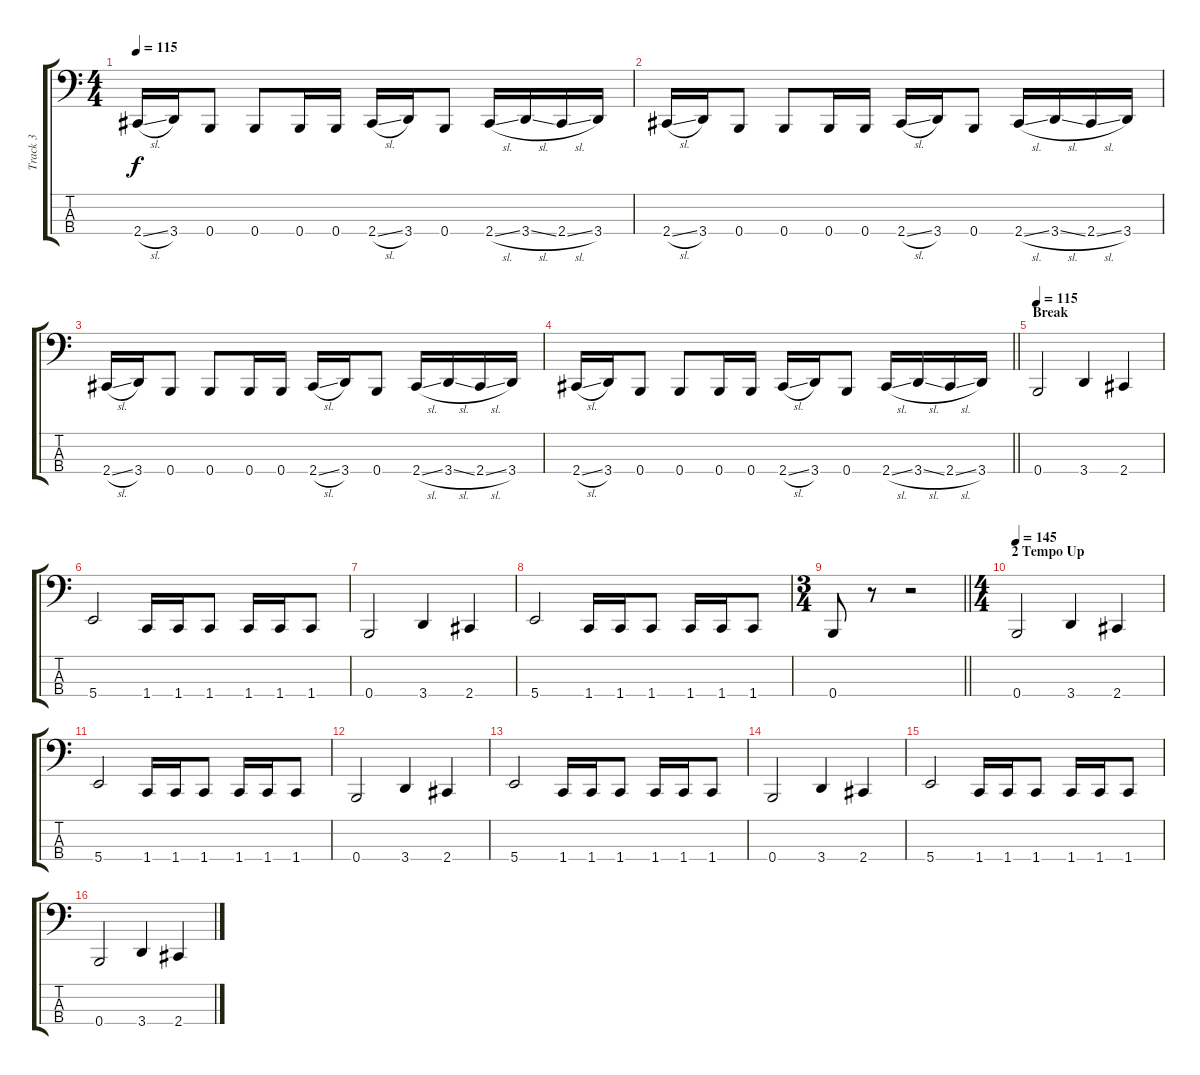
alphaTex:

\track ("Track 3" "Track 3") {instrument electricbasspick}
\staff {score tabs}
\tuning (D2 A1 E1 B0) {hide}
\ts (4 4)
\tempo 115
\clef f4
\ks c
2.4{sl}.16{dy f} 3.4.16 0.4.8 0.4.8 0.4.16 0.4.16 2.4{sl}.16 3.4.16 0.4.8 2.4{sl}.16 3.4{sl}.16 2.4{sl}.16 3.4.16 |
2.4{sl}.16 3.4.16 0.4.8 0.4.8 0.4.16 0.4.16 2.4{sl}.16 3.4.16 0.4.8 2.4{sl}.16 3.4{sl}.16 2.4{sl}.16 3.4.16 |
2.4{sl}.16 3.4.16 0.4.8 0.4.8 0.4.16 0.4.16 2.4{sl}.16 3.4.16 0.4.8 2.4{sl}.16 3.4{sl}.16 2.4{sl}.16 3.4.16 |
\barLineRight lightlight
2.4{sl}.16 3.4.16 0.4.8 0.4.8 0.4.16 0.4.16 2.4{sl}.16 3.4.16 0.4.8 2.4{sl}.16 3.4{sl}.16 2.4{sl}.16 3.4.16 |
\section ("" "Break")
\tempo 115
0.4.2 3.4.4 2.4.4 |
5.4.2 1.4.16 1.4.16 1.4.8 1.4.16 1.4.16 1.4.8 |
0.4.2 3.4.4 2.4.4 |
5.4.2 1.4.16 1.4.16 1.4.8 1.4.16 1.4.16 1.4.8 |
\ts (3 4)
\barLineRight lightlight
0.4.8 r.8 r.2 |
\ts (4 4)
\section ("" "2 Tempo Up")
\tempo 145
0.4.2 3.4.4 2.4.4 |
5.4.2 1.4.16 1.4.16 1.4.8 1.4.16 1.4.16 1.4.8 |
0.4.2 3.4.4 2.4.4 |
5.4.2 1.4.16 1.4.16 1.4.8 1.4.16 1.4.16 1.4.8 |
0.4.2 3.4.4 2.4.4 |
5.4.2 1.4.16 1.4.16 1.4.8 1.4.16 1.4.16 1.4.8 |
0.4.2 3.4.4 2.4.4
